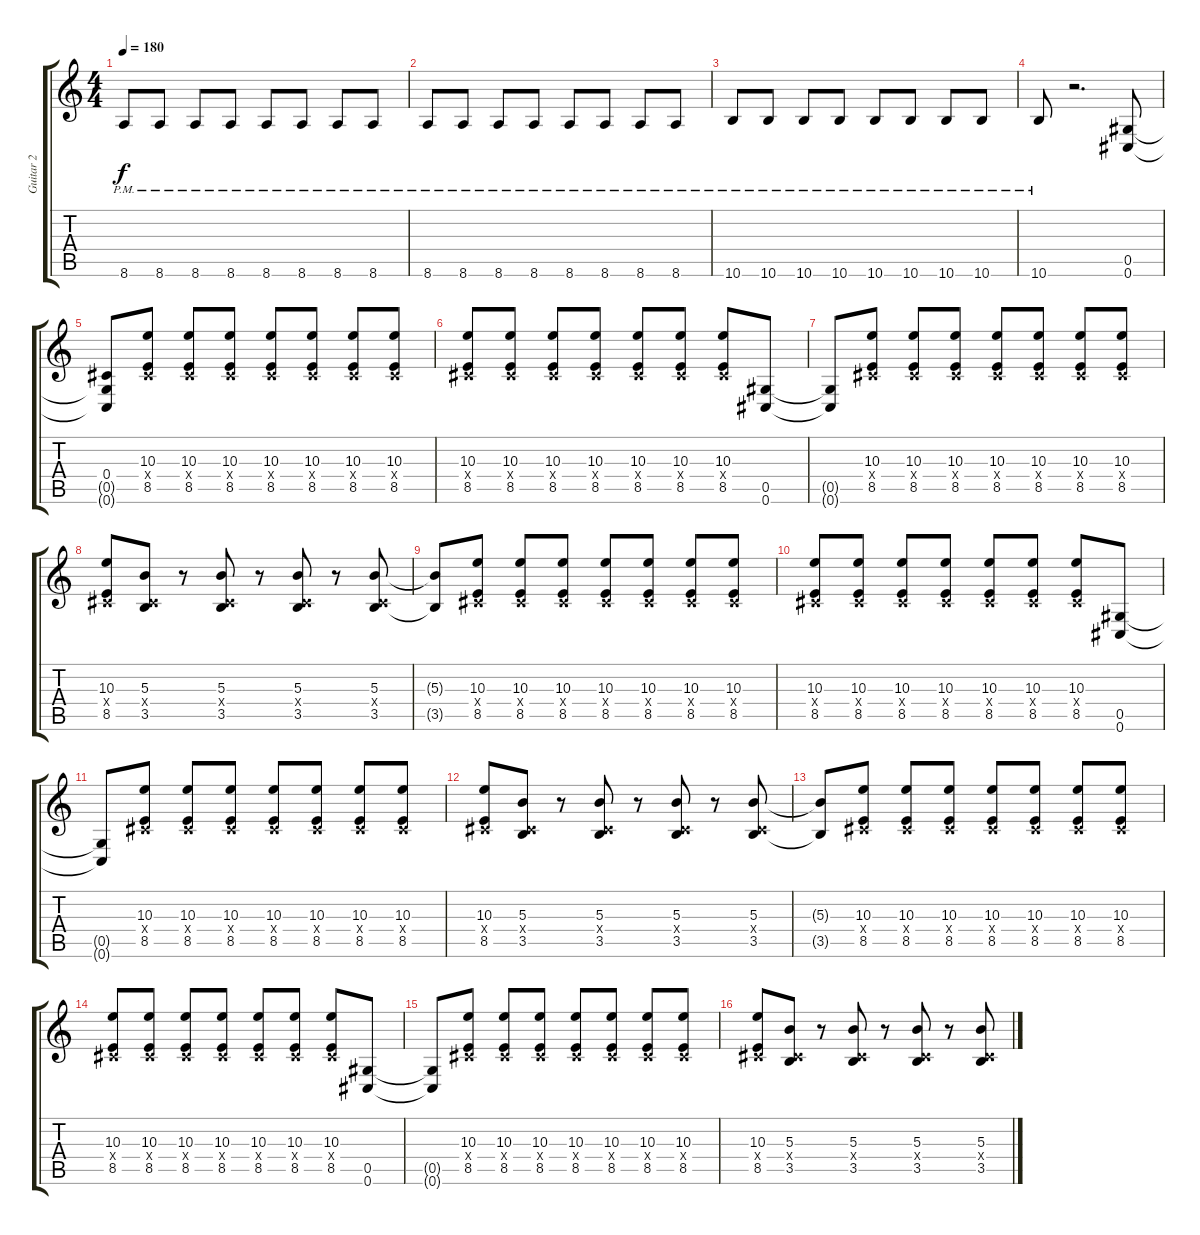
\track ("Guitar 2" "Guitar 2") {instrument distortionguitar}
\staff {score tabs}
\tuning (Eb4 Bb3 Gb3 Db3 Ab2 Db2) {hide}
\ts (4 4)
\tempo 180
\clef g2
\ks c
8.6{pm}.8{dy f} 8.6{pm}.8 8.6{pm}.8 8.6{pm}.8 8.6{pm}.8 8.6{pm}.8 8.6{pm}.8 8.6{pm}.8 |
8.6{pm}.8 8.6{pm}.8 8.6{pm}.8 8.6{pm}.8 8.6{pm}.8 8.6{pm}.8 8.6{pm}.8 8.6{pm}.8 |
10.6{pm}.8 10.6{pm}.8 10.6{pm}.8 10.6{pm}.8 10.6{pm}.8 10.6{pm}.8 10.6{pm}.8 10.6{pm}.8 |
10.6{pm}.8 r.2{d} (0.5 0.6).8{balance 8} |
(0.4 0.5{t} 0.6{t}).8 (10.3 0.4{x} 8.5).8 (10.3 0.4{x} 8.5).8 (10.3 0.4{x} 8.5).8 (10.3 0.4{x} 8.5).8 (10.3 0.4{x} 8.5).8 (10.3 0.4{x} 8.5).8 (10.3 0.4{x} 8.5).8 |
(10.3 0.4{x} 8.5).8 (10.3 0.4{x} 8.5).8 (10.3 0.4{x} 8.5).8 (10.3 0.4{x} 8.5).8 (10.3 0.4{x} 8.5).8 (10.3 0.4{x} 8.5).8 (10.3 0.4{x} 8.5).8 (0.5 0.6).8 |
(0.5{t} 0.6{t}).8 (10.3 0.4{x} 8.5).8 (10.3 0.4{x} 8.5).8 (10.3 0.4{x} 8.5).8 (10.3 0.4{x} 8.5).8 (10.3 0.4{x} 8.5).8 (10.3 0.4{x} 8.5).8 (10.3 0.4{x} 8.5).8 |
(10.3 0.4{x} 8.5).8 (5.3 0.4{x} 3.5).8 r.8 (5.3 0.4{x} 3.5).8 r.8 (5.3 0.4{x} 3.5).8 r.8 (5.3 0.4{x} 3.5).8 |
(5.3{t} 3.5{t}).8 (10.3 0.4{x} 8.5).8 (10.3 0.4{x} 8.5).8 (10.3 0.4{x} 8.5).8 (10.3 0.4{x} 8.5).8 (10.3 0.4{x} 8.5).8 (10.3 0.4{x} 8.5).8 (10.3 0.4{x} 8.5).8 |
(10.3 0.4{x} 8.5).8 (10.3 0.4{x} 8.5).8 (10.3 0.4{x} 8.5).8 (10.3 0.4{x} 8.5).8 (10.3 0.4{x} 8.5).8 (10.3 0.4{x} 8.5).8 (10.3 0.4{x} 8.5).8 (0.5 0.6).8 |
(0.5{t} 0.6{t}).8 (10.3 0.4{x} 8.5).8 (10.3 0.4{x} 8.5).8 (10.3 0.4{x} 8.5).8 (10.3 0.4{x} 8.5).8 (10.3 0.4{x} 8.5).8 (10.3 0.4{x} 8.5).8 (10.3 0.4{x} 8.5).8 |
(10.3 0.4{x} 8.5).8 (5.3 0.4{x} 3.5).8 r.8 (5.3 0.4{x} 3.5).8 r.8 (5.3 0.4{x} 3.5).8 r.8 (5.3 0.4{x} 3.5).8 |
(5.3{t} 3.5{t}).8 (10.3 0.4{x} 8.5).8 (10.3 0.4{x} 8.5).8 (10.3 0.4{x} 8.5).8 (10.3 0.4{x} 8.5).8 (10.3 0.4{x} 8.5).8 (10.3 0.4{x} 8.5).8 (10.3 0.4{x} 8.5).8 |
(10.3 0.4{x} 8.5).8 (10.3 0.4{x} 8.5).8 (10.3 0.4{x} 8.5).8 (10.3 0.4{x} 8.5).8 (10.3 0.4{x} 8.5).8 (10.3 0.4{x} 8.5).8 (10.3 0.4{x} 8.5).8 (0.5 0.6).8 |
(0.5{t} 0.6{t}).8 (10.3 0.4{x} 8.5).8 (10.3 0.4{x} 8.5).8 (10.3 0.4{x} 8.5).8 (10.3 0.4{x} 8.5).8 (10.3 0.4{x} 8.5).8 (10.3 0.4{x} 8.5).8 (10.3 0.4{x} 8.5).8 |
(10.3 0.4{x} 8.5).8 (5.3 0.4{x} 3.5).8 r.8 (5.3 0.4{x} 3.5).8 r.8 (5.3 0.4{x} 3.5).8 r.8 (5.3 0.4{x} 3.5).8
